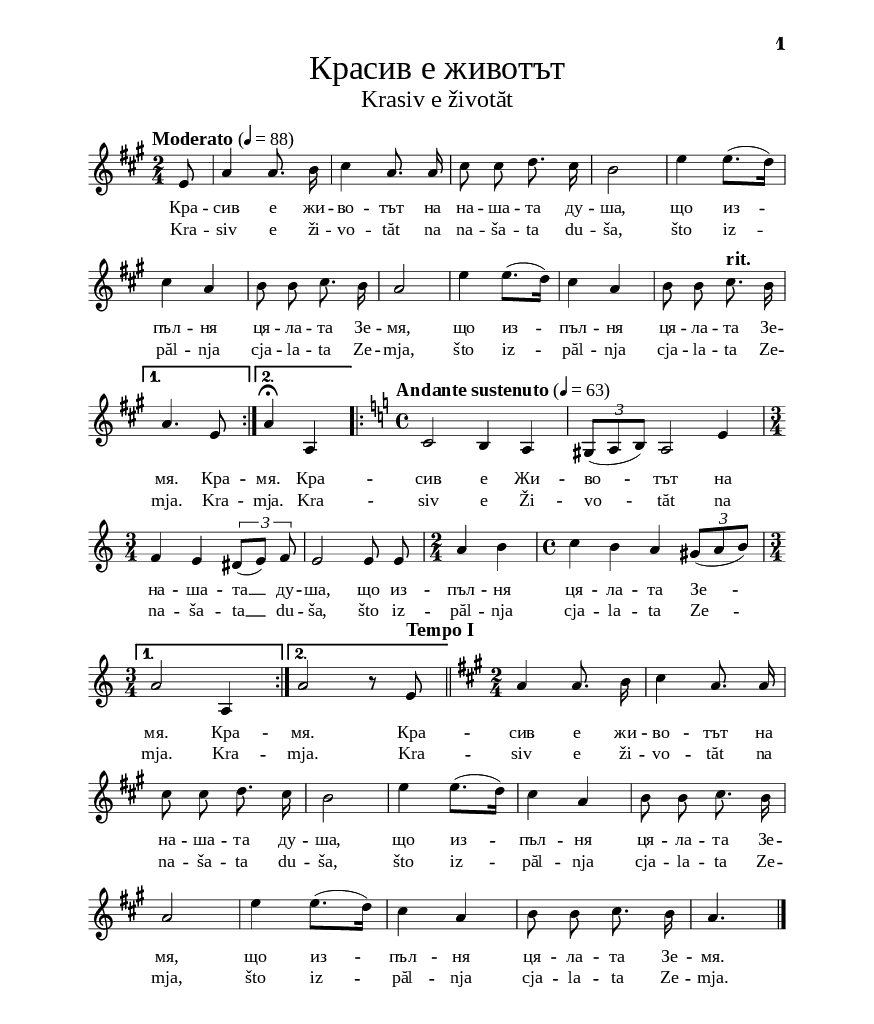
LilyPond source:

\version "2.24.2"

% include paper part and global functions
\include "include/globals.ily"

\bookpart {
  \label #'ref103
  \tocItem \markup "Красив е животът – Krasiv e životătt"
  \include "include/bookpart-paper.ily"
  \score {
    \include "include/score-layout.ily"


    \new Voice \absolute{

      \clef treble
      \key a \major
      \time 2/4
      \tempoFunc "Moderato" 4 "88"
      \autoBeamOff

      \partial 8

      \repeat volta 2 {
        e'8 | a'4 a'8. b'16 | cis''4 a'8. a'16 | cis''8 cis''8 d''8. cis''16 | b'2 | e''4 e''8. ( [ d''16 ] ) \break |

        cis''4 a' | b'8 b' cis''8. b'16 | a'2 | e''4 e''8. ( [ d''16 ] ) | cis''4 a' |  b'8 b' \tempo "rit." cis''8. b'16 | \break
      }
      \alternative {
        {  a'4. e'8 | }
        {  a'4\fermata a4 \tempoFunc "Andante sustenuto" 4 "63" }
      }

      \key a \minor \time 4/4 \repeat volta 2 {
        c'2 b4 a |  \tuplet 3/2 { gis8 [ ( a b ) ] } a2 e'4 | \break

        \time 3/4 f'4 e' \tuplet 3/2 { dis'8 [ ( e' )  ] f' } | e'2 e'8 e'8 | \time 2/4 a'4 b'4 | \time 4/4 c''4 b' a' \tuplet 3/2 { gis'8 [ ( a' b' ) ] } | \break
        \time 3/4
      }


      \alternative {
        {  a'2 a4 | }
        {
          a'2 r8  \tempo "Tempo I"
          e'8 \bar "||"
        }
      }

      \time 2/4 \key a \major a'4 a'8. b'16 | cis''4 a'8. a'16 | \break

      cis''8 cis''8 d''8. cis''16 | b'2 |e''4  e''8. [ ( d''16 ) ] | cis''4 a'4 | b'8 b' cis''8. b'16 | \break

      a'2 | e''4 e''8. [ ( d''16 ) ]  | cis''4 a' | b'8 b' cis''8. b'16 | a'4. \bar "|."

    }

    \addlyrics {
      Кра -- сив е жи -- во -- тът на на -- ша -- та ду -- ша,

      що из -- пъл -- ня ця -- ла -- та Зе -- мя,

      що из -- пъл -- ня ця -- ла -- та Зе -- мя. Кра -- мя.

      Кра -- сив е Жи -- во -- тът на на -- ша -- та __ ду -- ша,

      що из -- пъл -- ня ця -- ла -- та Зе -- мя. Кра -- мя.

      Кра -- сив е жи -- во -- тът на на -- ша -- та ду -- ша,

      що из -- пъл -- ня ця -- ла -- та Зе -- мя,

      що из -- пъл -- ня ця -- ла -- та Зе -- мя.
    }
    \addlyrics {
      Kra -- siv e ži -- vo -- tăt na na -- ša -- ta du -- ša,

      što iz -- păl -- nja cja -- la -- ta Ze -- mja,

      što iz -- păl -- nja cja -- la -- ta Ze -- mja. Kra -- mja.

      Kra -- siv e Ži -- vo -- tăt na na -- ša -- ta __ du -- ša,

      što iz -- păl -- nja cja -- la -- ta Ze -- mja. Kra -- mja.

      Kra -- siv e ži -- vo -- tăt na na -- ša -- ta du -- ša,

      što iz -- păl -- nja cja -- la -- ta Ze -- mja,

      što iz -- păl -- nja cja -- la -- ta Ze -- mja.
    }


    \header {
      title = \titleFunc "Красив е животът" "Krasiv e životăt"
    }

    \midi{}

  } % score

  \pageBreak
  \version "2.24.3"

\markup \fill-line { \fontsize #deTitleFontSize "Schön ist das Leben" }
\markup \null
\markup \null
\markup \abs-fontsize #10 {
  \hspace #15
  \override #`(baseline-skip . ,deCoupletBaselineSkip)

  \column { 
    \line { " "Schön ist das Leben unserer Seele, was die ganze Erde erfüllt. }

    \line { " "Schön ist das Leben unserer Seele, was die ganze Erde erfüllt. }

    \line { " "Schön ist das Leben unserer Seele, das die ganze Erde erfüllt,  }
    \line { " "das die ganze Erde erfüllt.  }


  }


}


} % bookpart
